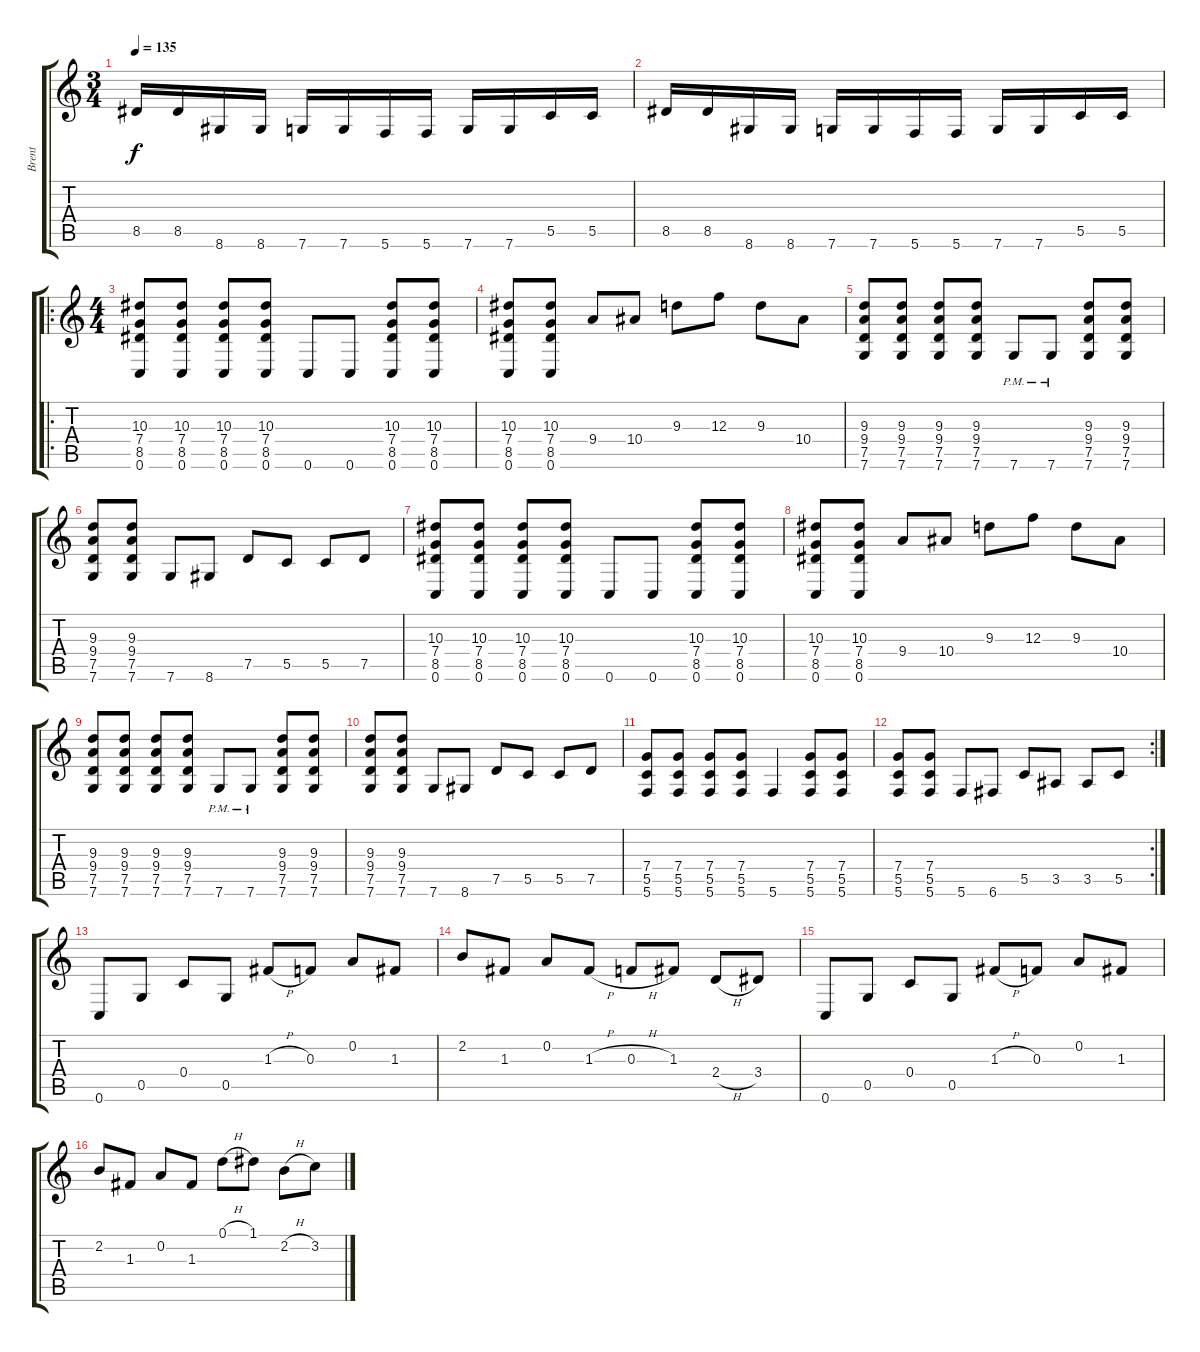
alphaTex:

\track ("Brent" "Brent") {instrument distortionguitar}
\staff {score tabs}
\tuning (D4 A3 F3 C3 G2 C2) {hide}
\ts (3 4)
\tempo 135
\clef g2
\ks c
8.5.16{dy f} 8.5.16 8.6.16 8.6.16 7.6.16 7.6.16 5.6.16 5.6.16 7.6.16 7.6.16 5.5.16 5.5.16 |
8.5.16 8.5.16 8.6.16 8.6.16 7.6.16 7.6.16 5.6.16 5.6.16 7.6.16 7.6.16 5.5.16 5.5.16 |
\ro
\ts (4 4)
(10.3 7.4 8.5 0.6).8 (10.3 7.4 8.5 0.6).8 (10.3 7.4 8.5 0.6).8 (10.3 7.4 8.5 0.6).8 0.6.8 0.6.8 (10.3 7.4 8.5 0.6).8 (10.3 7.4 8.5 0.6).8 |
(10.3 7.4 8.5 0.6).8 (10.3 7.4 8.5 0.6).8 9.4.8 10.4.8 9.3.8 12.3.8 9.3.8 10.4.8 |
(9.3 9.4 7.5 7.6).8 (9.3 9.4 7.5 7.6).8 (9.3 9.4 7.5 7.6).8 (9.3 9.4 7.5 7.6).8 7.6{pm}.8 7.6{pm}.8 (9.3 9.4 7.5 7.6).8 (9.3 9.4 7.5 7.6).8 |
(9.3 9.4 7.5 7.6).8 (9.3 9.4 7.5 7.6).8 7.6.8 8.6.8 7.5.8 5.5.8 5.5.8 7.5.8 |
(10.3 7.4 8.5 0.6).8 (10.3 7.4 8.5 0.6).8 (10.3 7.4 8.5 0.6).8 (10.3 7.4 8.5 0.6).8 0.6.8 0.6.8 (10.3 7.4 8.5 0.6).8 (10.3 7.4 8.5 0.6).8 |
(10.3 7.4 8.5 0.6).8 (10.3 7.4 8.5 0.6).8 9.4.8 10.4.8 9.3.8 12.3.8 9.3.8 10.4.8 |
(9.3 9.4 7.5 7.6).8 (9.3 9.4 7.5 7.6).8 (9.3 9.4 7.5 7.6).8 (9.3 9.4 7.5 7.6).8 7.6{pm}.8 7.6{pm}.8 (9.3 9.4 7.5 7.6).8 (9.3 9.4 7.5 7.6).8 |
(9.3 9.4 7.5 7.6).8 (9.3 9.4 7.5 7.6).8 7.6.8 8.6.8 7.5.8 5.5.8 5.5.8 7.5.8 |
(7.4 5.5 5.6).8 (7.4 5.5 5.6).8 (7.4 5.5 5.6).8 (7.4 5.5 5.6).8 5.6.4 (7.4 5.5 5.6).8 (7.4 5.5 5.6).8 |
\rc 2
(7.4 5.5 5.6).8 (7.4 5.5 5.6).8 5.6.8 6.6.8 5.5.8 3.5.8 3.5.8 5.5.8 |
0.6.8 0.5.8 0.4.8 0.5.8 1.3{h}.8 0.3.8 0.2.8 1.3.8 |
2.2.8 1.3.8 0.2.8 1.3{h}.8 0.3{h}.8 1.3.8 2.4{h}.8 3.4.8 |
0.6.8 0.5.8 0.4.8 0.5.8 1.3{h}.8 0.3.8 0.2.8 1.3.8 |
2.2.8 1.3.8 0.2.8 1.3.8 0.1{h}.8 1.1.8 2.2{h}.8 3.2.8
